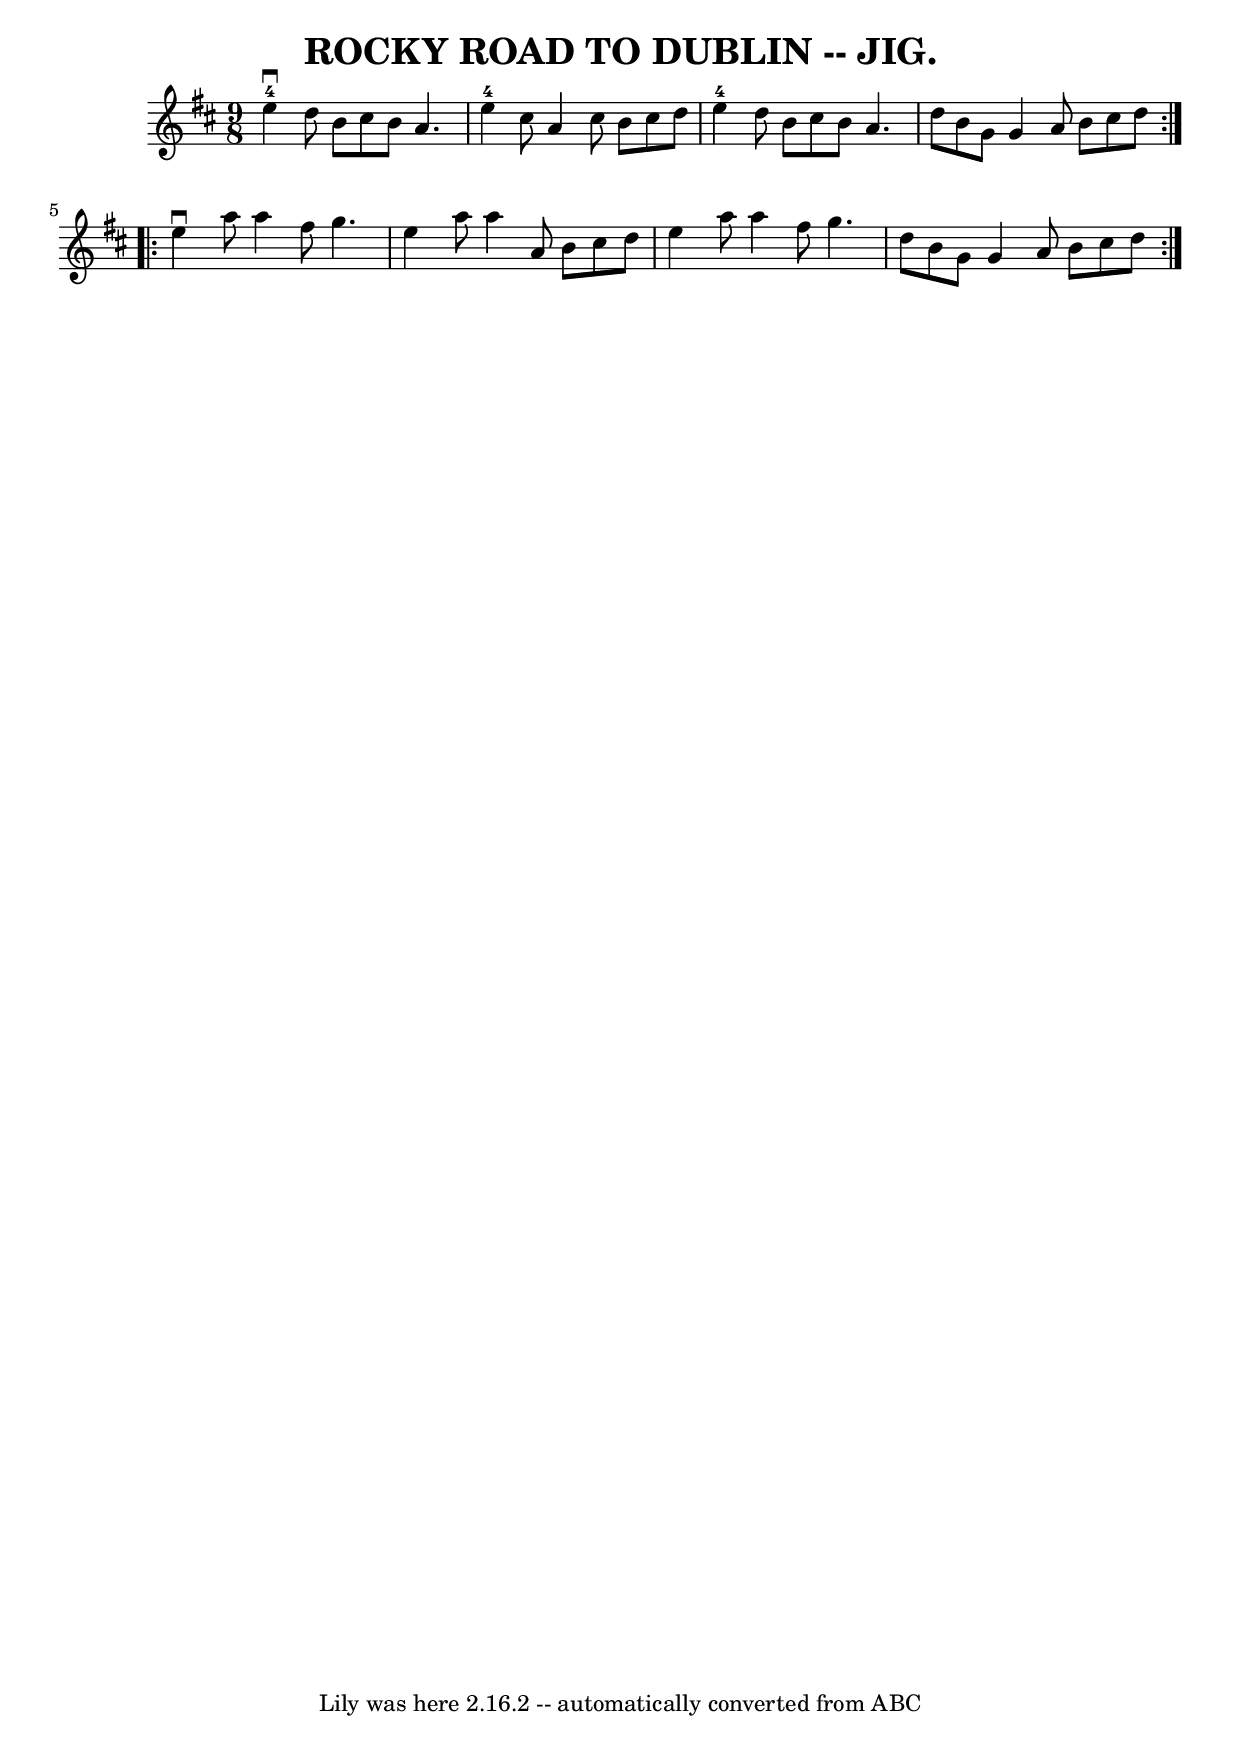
\version "2.16.2"
\include "Mammoth.ily"
\header {
  %% book = "Coles pg. 64.8"
  crossRefNumber = "28"
  footnotes = ""
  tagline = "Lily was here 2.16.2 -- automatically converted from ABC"
  title = "ROCKY ROAD TO DUBLIN -- JIG."

}
voicedefault =  {



  \repeat volta 2 {

    \time 9/8 
    \key e \dorian e''4-4^\downbow d''8 b'8 cis''8 b'8  
    a'4.  |
    e''4-4 cis''8 a'4 cis''8 b'8 cis''8 d''8 
    |
    e''4-4 d''8 b'8 cis''8 b'8 a'4.  |
    d''8   
    b'8 g'8 g'4 a'8 b'8 cis''8 d''8  
  }     
  \repeat volta 2 {
    
    e''4^\downbow a''8 a''4 fis''8 g''4.  |
    e''4 a''8    
    a''4 a'8 b'8 cis''8 d''8  |
    e''4 a''8 a''4 fis''8 
    g''4.  |
    d''8 b'8 g'8 g'4 a'8 b'8 cis''8 d''8  

  }   

}

\score{
  <<

    \context Staff="default"
    {
      \voicedefault 
      
    }

  >>
  \layout {
    
  }
  \midi {
  }

}
